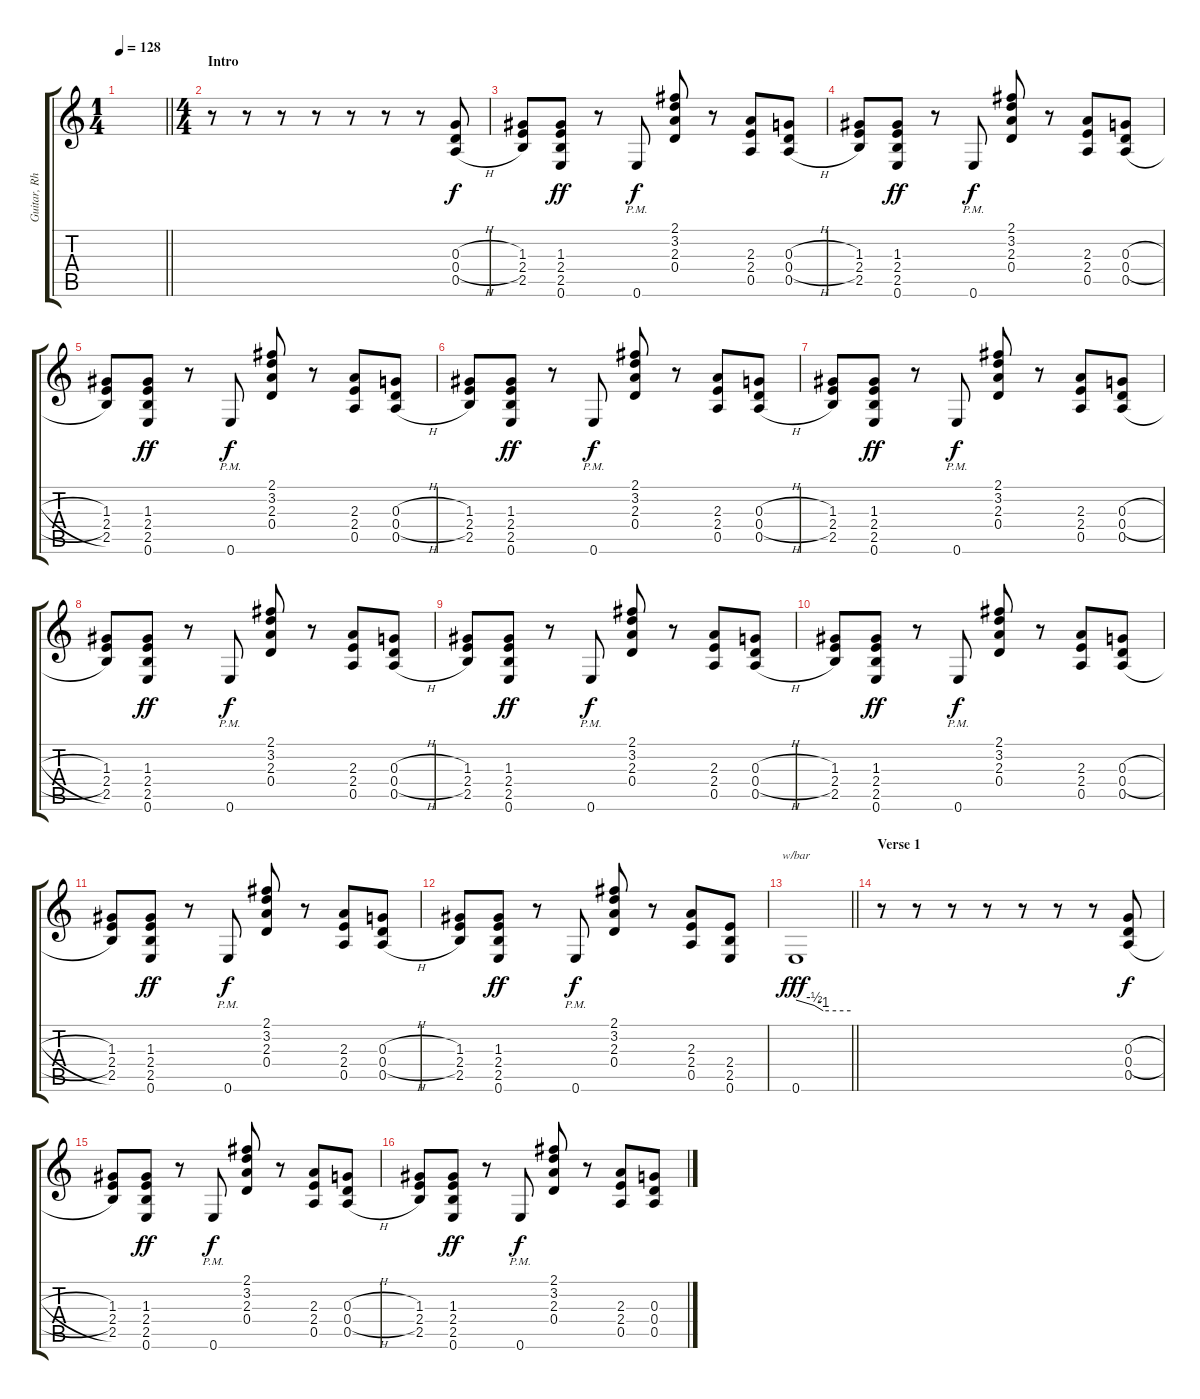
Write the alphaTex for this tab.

\track ("Guitar, Rhythm" "Guitar, Rh") {instrument distortionguitar}
\staff {score tabs}
\tuning (E4 B3 G3 D3 A2 E2) {hide}
\ts (1 4)
\tempo 128
\clef g2
\barLineRight lightlight
\ks c
|
\ts (4 4)
\section ("" "Intro")
r.8 r.8 r.8 r.8 r.8 r.8 r.8 (0.3{h} 0.4{h} 0.5{h}).8 |
(1.3 2.4 2.5).8 (1.3 2.4 2.5 0.6).8{dy ff} r.8 0.6{pm}.8{dy f} (2.1 3.2 2.3 0.4).8 r.8 (2.3 2.4 0.5).8 (0.3{h} 0.4{h} 0.5{h}).8 |
(1.3 2.4 2.5).8 (1.3 2.4 2.5 0.6).8{dy ff} r.8 0.6{pm}.8{dy f} (2.1 3.2 2.3 0.4).8 r.8 (2.3 2.4 0.5).8 (0.3{h} 0.4{h} 0.5{h}).8 |
(1.3 2.4 2.5).8 (1.3 2.4 2.5 0.6).8{dy ff} r.8 0.6{pm}.8{dy f} (2.1 3.2 2.3 0.4).8 r.8 (2.3 2.4 0.5).8 (0.3{h} 0.4{h} 0.5{h}).8 |
(1.3 2.4 2.5).8 (1.3 2.4 2.5 0.6).8{dy ff} r.8 0.6{pm}.8{dy f} (2.1 3.2 2.3 0.4).8 r.8 (2.3 2.4 0.5).8 (0.3{h} 0.4{h} 0.5{h}).8 |
(1.3 2.4 2.5).8 (1.3 2.4 2.5 0.6).8{dy ff} r.8 0.6{pm}.8{dy f} (2.1 3.2 2.3 0.4).8 r.8 (2.3 2.4 0.5).8 (0.3{h} 0.4{h} 0.5{h}).8 |
(1.3 2.4 2.5).8 (1.3 2.4 2.5 0.6).8{dy ff} r.8 0.6{pm}.8{dy f} (2.1 3.2 2.3 0.4).8 r.8 (2.3 2.4 0.5).8 (0.3{h} 0.4{h} 0.5{h}).8 |
(1.3 2.4 2.5).8 (1.3 2.4 2.5 0.6).8{dy ff} r.8 0.6{pm}.8{dy f} (2.1 3.2 2.3 0.4).8 r.8 (2.3 2.4 0.5).8 (0.3{h} 0.4{h} 0.5{h}).8 |
(1.3 2.4 2.5).8 (1.3 2.4 2.5 0.6).8{dy ff} r.8 0.6{pm}.8{dy f} (2.1 3.2 2.3 0.4).8 r.8 (2.3 2.4 0.5).8 (0.3{h} 0.4{h} 0.5{h}).8 |
(1.3 2.4 2.5).8 (1.3 2.4 2.5 0.6).8{dy ff} r.8 0.6{pm}.8{dy f} (2.1 3.2 2.3 0.4).8 r.8 (2.3 2.4 0.5).8 (0.3{h} 0.4{h} 0.5{h}).8 |
(1.3 2.4 2.5).8 (1.3 2.4 2.5 0.6).8{dy ff} r.8 0.6{pm}.8{dy f} (2.1 3.2 2.3 0.4).8 r.8 (2.3 2.4 0.5).8 (2.4 2.5 0.6).8 |
\barLineRight lightlight
0.6.1{tbe (custom default 0 0 20 -2 30 -4 60 -4) dy fff} |
\section ("" "Verse 1")
r.8 r.8 r.8 r.8 r.8 r.8 r.8 (0.3{h} 0.4{h} 0.5{h}).8{dy f} |
(1.3 2.4 2.5).8 (1.3 2.4 2.5 0.6).8{dy ff} r.8 0.6{pm}.8{dy f} (2.1 3.2 2.3 0.4).8 r.8 (2.3 2.4 0.5).8 (0.3{h} 0.4{h} 0.5{h}).8 |
(1.3 2.4 2.5).8 (1.3 2.4 2.5 0.6).8{dy ff} r.8 0.6{pm}.8{dy f} (2.1 3.2 2.3 0.4).8 r.8 (2.3 2.4 0.5).8 (0.3{h} 0.4{h} 0.5{h}).8
